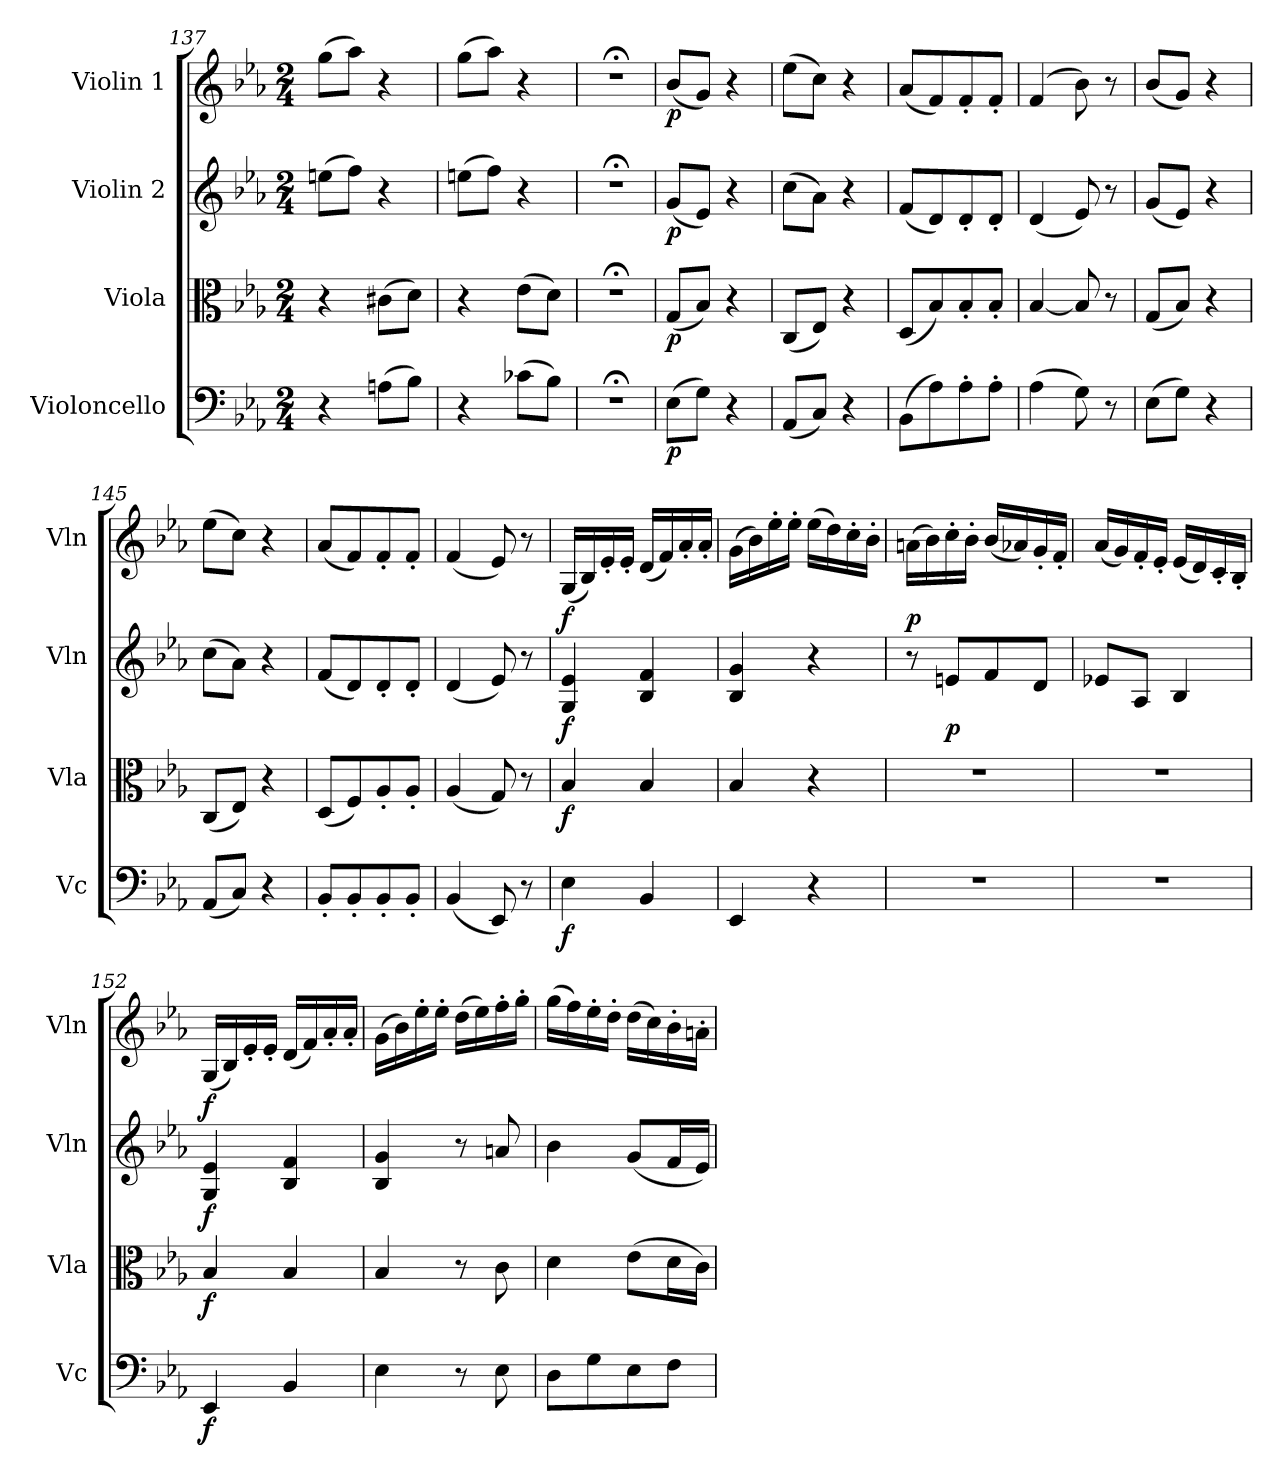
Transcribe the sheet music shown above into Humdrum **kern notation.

**kern	**dynam	**kern	**dynam	**kern	**dynam	**kern	**dynam
*part4	*part4	*part3	*part3	*part2	*part2	*part1	*part1
*staff4	*staff4	*staff3	*staff3	*staff2	*staff2	*staff1	*staff1
*I"Violoncello	*	*I"Viola	*	*I"Violin 2	*	*I"Violin 1	*
*I'Vc	*	*I'Vla	*	*I'Vln	*	*I'Vln	*
*clefF4	*	*clefC3	*	*clefG2	*	*clefG2	*
*k[b-e-a-]	*	*k[b-e-a-]	*	*k[b-e-a-]	*	*k[b-e-a-]	*
*M2/4	*	*M2/4	*	*M2/4	*	*M2/4	*
=137	=137	=137	=137	=137	=137	=137	=137
4r	.	4r	.	(8een\L	.	(8gg\L	.
.	.	.	.	8ff\J)	.	8aa-\J)	.
(8An\L	.	(8c#X\L	.	4r	.	4r	.
8B-\J)	.	8d\J)	.	.	.	.	.
=138	=138	=138	=138	=138	=138	=138	=138
4r	.	4r	.	(8een\L	.	(8gg\L	.
.	.	.	.	8ff\J)	.	8aa-\J)	.
(8c-X\L	.	(8e-\L	.	4r	.	4r	.
8B-\J)	.	8d\J)	.	.	.	.	.
=139	=139	=139	=139	=139	=139	=139	=139
2r;<	.	2r;<	.	2r;<	.	2r;<	.
=140	=140	=140	=140	=140	=140	=140	=140
!	!LO:DY:b	!	!LO:DY:b	!	!LO:DY:b	!	!LO:DY:b
(8E-\L	p	(8G/L	p	(8g/L	p	(8b-/L	p
8G\J)	.	8B-/J)	.	8e-/J)	.	8g/J)	.
4r	.	4r	.	4r	.	4r	.
=141	=141	=141	=141	=141	=141	=141	=141
(8AA-/L	.	(8C/L	.	(8cc\L	.	(8ee-\L	.
8C/J)	.	8E-/J)	.	8a-\J)	.	8cc\J)	.
4r	.	4r	.	4r	.	4r	.
=142	=142	=142	=142	=142	=142	=142	=142
(8BB-\L	.	(8D/L	.	(8f/L	.	(8a-/L	.
8A-\)	.	8B-/)	.	8d/)	.	8f/)	.
8A-'\	.	8B-'/	.	8d'/	.	8f'/	.
8A-'\J	.	8B-'/J	.	8d'/J	.	8f'/J	.
=143	=143	=143	=143	=143	=143	=143	=143
(4A-\	.	[4B-/	.	(4d/	.	(4f/	.
8G\)	.	8B-/]	.	8e-/)	.	8b-\)	.
8r	.	8r	.	8r	.	8r	.
=144	=144	=144	=144	=144	=144	=144	=144
(8E-\L	.	(8G/L	.	(8g/L	.	(8b-/L	.
8G\J)	.	8B-/J)	.	8e-/J)	.	8g/J)	.
4r	.	4r	.	4r	.	4r	.
!!LO:LB:g=z
=145	=145	=145	=145	=145	=145	=145	=145
(8AA-/L	.	(8C/L	.	(8cc\L	.	(8ee-\L	.
8C/J)	.	8E-/J)	.	8a-\J)	.	8cc\J)	.
4r	.	4r	.	4r	.	4r	.
=146	=146	=146	=146	=146	=146	=146	=146
8BB-'/L	.	(8D/L	.	(8f/L	.	(8a-/L	.
8BB-'/	.	8F/)	.	8d/)	.	8f/)	.
8BB-'/	.	8A-'/	.	8d'/	.	8f'/	.
8BB-'/J	.	8A-'/J	.	8d'/J	.	8f'/J	.
=147	=147	=147	=147	=147	=147	=147	=147
(4BB-/	.	(4A-/	.	(4d/	.	(4f/	.
8EE-/)	.	8G/)	.	8e-/)	.	8e-/)	.
8r	.	8r	.	8r	.	8r	.
!!LO:LB:g=z
=148	=148	=148	=148	=148	=148	=148	=148
!	!LO:DY:b	!	!LO:DY:b	!	!LO:DY:b	!	!LO:DY:b
4E-\	f	4B-/	f	4G/ 4e-/	f	(16G/LL	f
.	.	.	.	.	.	16B-/)	.
.	.	.	.	.	.	16e-'/	.
.	.	.	.	.	.	16e-'/JJ	.
4BB-/	.	4B-/	.	4B-/ 4f/	.	(16d/LL	.
.	.	.	.	.	.	16f/)	.
.	.	.	.	.	.	16a-'/	.
.	.	.	.	.	.	16a-'/JJ	.
=149	=149	=149	=149	=149	=149	=149	=149
4EE-/	.	4B-/	.	4B-/ 4g/	.	(16g\LL	.
.	.	.	.	.	.	16b-\)	.
.	.	.	.	.	.	16ee-'\	.
.	.	.	.	.	.	16ee-'\JJ	.
4r	.	4r	.	4r	.	(16ee-\LL	.
.	.	.	.	.	.	16dd\)	.
.	.	.	.	.	.	16cc'\	.
.	.	.	.	.	.	16b-'\JJ	.
=150	=150	=150	=150	=150	=150	=150	=150
!	!	!	!	!	!	!	!LO:DY:b
2r	.	2r	.	8r	.	(16an\LL	p
.	.	.	.	.	.	16b-\)	.
!	!	!	!	!	!LO:DY:b	!	!
.	.	.	.	8en/L	p	16cc'\	.
.	.	.	.	.	.	16b-'\JJ	.
.	.	.	.	8f/	.	(16b-/LL	.
.	.	.	.	.	.	16a-X/)	.
.	.	.	.	8d/J	.	16g'/	.
.	.	.	.	.	.	16f'/JJ	.
=151	=151	=151	=151	=151	=151	=151	=151
2r	.	2r	.	8e-X/L	.	(16a-/LL	.
.	.	.	.	.	.	16g/)	.
.	.	.	.	8A-/J	.	16f'/	.
.	.	.	.	.	.	16e-'/JJ	.
.	.	.	.	4B-/	.	(16e-/LL	.
.	.	.	.	.	.	16d/)	.
.	.	.	.	.	.	16c'/	.
.	.	.	.	.	.	16B-'/JJ	.
=152	=152	=152	=152	=152	=152	=152	=152
!	!LO:DY:b	!	!LO:DY:b	!	!LO:DY:b	!	!LO:DY:b
4EE-/	f	4B-/	f	4G/ 4e-/	f	(16G/LL	f
.	.	.	.	.	.	16B-/)	.
.	.	.	.	.	.	16e-'/	.
.	.	.	.	.	.	16e-'/JJ	.
4BB-/	.	4B-/	.	4B-/ 4f/	.	(16d/LL	.
.	.	.	.	.	.	16f/)	.
.	.	.	.	.	.	16a-'/	.
.	.	.	.	.	.	16a-'/JJ	.
=153	=153	=153	=153	=153	=153	=153	=153
4E-\	.	4B-/	.	4B-/ 4g/	.	(16g\LL	.
.	.	.	.	.	.	16b-\)	.
.	.	.	.	.	.	16ee-'\	.
.	.	.	.	.	.	16ee-'\JJ	.
8r	.	8r	.	8r	.	(16dd\LL	.
.	.	.	.	.	.	16ee-\)	.
8E-\	.	8c\	.	8an/	.	16ff'\	.
.	.	.	.	.	.	16gg'\JJ	.
!!LO:PB:g=z
=154	=154	=154	=154	=154	=154	=154	=154
8D\L	.	4d\	.	4b-\	.	(16gg\LL	.
.	.	.	.	.	.	16ff\)	.
8G\	.	.	.	.	.	16ee-'\	.
.	.	.	.	.	.	16dd'\JJ	.
8E-\	.	(8e-\L	.	(8g/L	.	(16dd\LL	.
.	.	.	.	.	.	16cc\)	.
8F\J	.	16d\L	.	16f/L	.	16b-'\	.
.	.	16c\JJ)	.	16e-/JJ)	.	16an'\JJ	.
=	=	=	=	=	=	=	=
*-	*-	*-	*-	*-	*-	*-	*-
